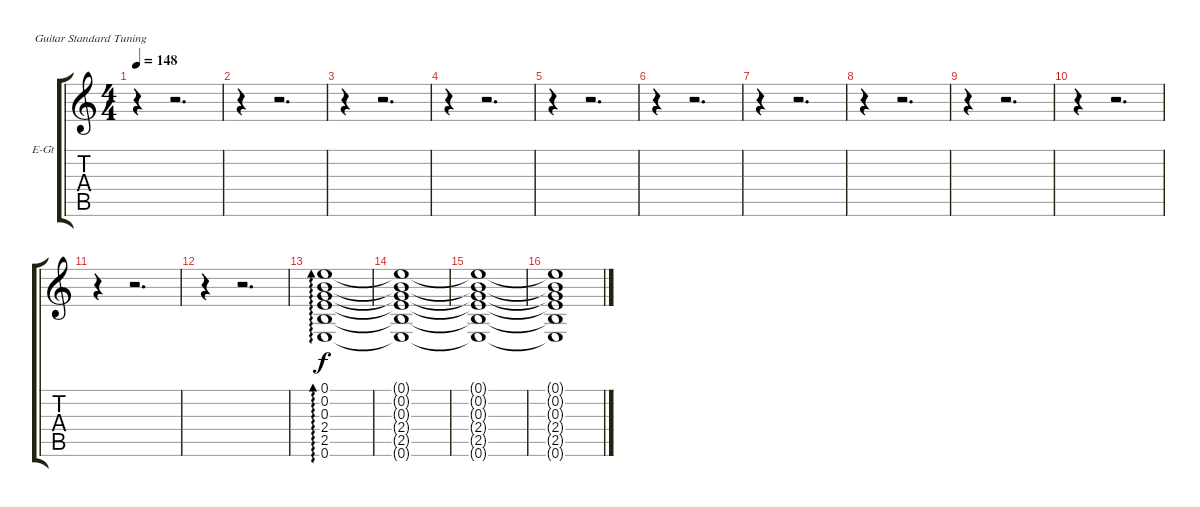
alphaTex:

\defaultSystemsLayout 4
\bracketExtendMode groupsimilarinstruments
\firstSystemTrackNameOrientation horizontal
\otherSystemsTrackNameOrientation horizontal
\track ("Electric Guitar Chord" "E-Gt") {instrument electricguitarclean}
\staff {score tabs}
\tuning (E4 B3 G3 D3 A2 E2)
\ts (4 4)
\tempo 148
\clef g2
\ks c
r.4{dy f} r.2{d} |
r.4 r.2{d} |
r.4 r.2{d} |
r.4 r.2{d} |
r.4 r.2{d} |
r.4 r.2{d} |
r.4 r.2{d} |
r.4 r.2{d} |
r.4 r.2{d} |
r.4 r.2{d} |
r.4 r.2{d} |
r.4 r.2{d} |
(0.1 0.2 0.3 2.4 2.5 0.6).1{ad 0} |
(0.1{t} 0.2{t} 0.3{t} 2.4{t} 2.5{t} 0.6{t}).1 |
(0.1{t} 0.2{t} 0.3{t} 2.4{t} 2.5{t} 0.6{t}).1 |
(0.1{t} 0.2{t} 0.3{t} 2.4{t} 2.5{t} 0.6{t}).1
